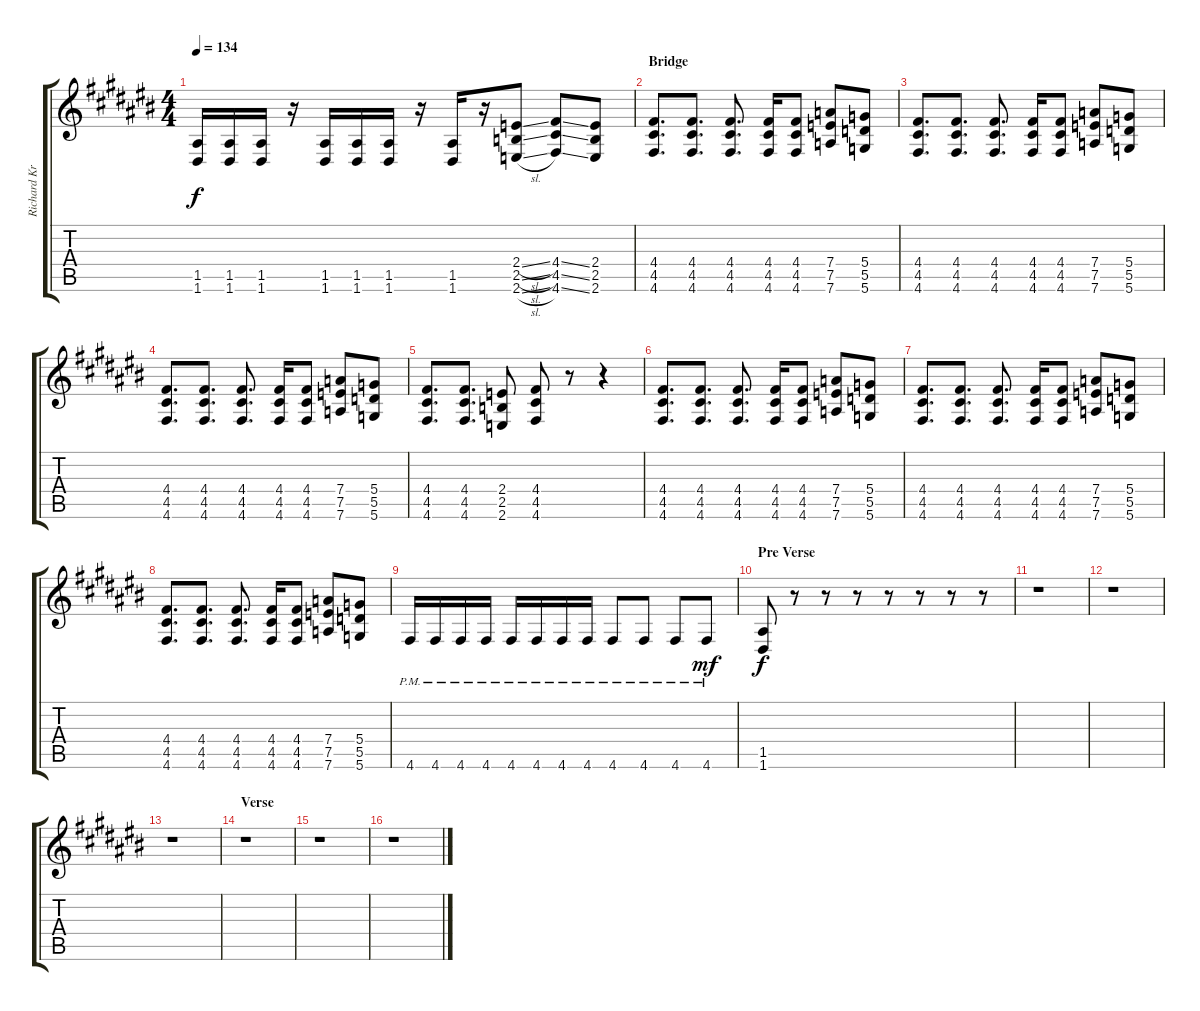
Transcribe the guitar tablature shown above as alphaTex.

\track ("Richard Kruspe-Bernstein - Guitar 1" "Richard Kr") {instrument distortionguitar}
\staff {score tabs}
\tuning (E4 B3 G3 D3 A2 D2) {hide}
\ts (4 4)
\tempo 134
\clef g2
\ks c#
(1.5 1.6).16{dy f} (1.5 1.6).16 (1.5 1.6).16 r.16 (1.5 1.6).16 (1.5 1.6).16 (1.5 1.6).16 r.16 (1.5 1.6).16 r.16 (2.4{sl} 2.5{sl} 2.6{sl}).8 (4.4{ss} 4.5{ss} 4.6{ss}).8 (2.4 2.5 2.6).8 |
\section ("" "Bridge")
(4.4 4.5 4.6).8{d} (4.4 4.5 4.6).8{d} (4.4 4.5 4.6).8{d} (4.4 4.5 4.6).16 (4.4 4.5 4.6).8 (7.4 7.5 7.6).8 (5.4 5.5 5.6).8 |
(4.4 4.5 4.6).8{d} (4.4 4.5 4.6).8{d} (4.4 4.5 4.6).8{d} (4.4 4.5 4.6).16 (4.4 4.5 4.6).8 (7.4 7.5 7.6).8 (5.4 5.5 5.6).8 |
(4.4 4.5 4.6).8{d} (4.4 4.5 4.6).8{d} (4.4 4.5 4.6).8{d} (4.4 4.5 4.6).16 (4.4 4.5 4.6).8 (7.4 7.5 7.6).8 (5.4 5.5 5.6).8 |
(4.4 4.5 4.6).8{d} (4.4 4.5 4.6).8{d} (2.4 2.5 2.6).8 (4.4 4.5 4.6).8 r.8 r.4 |
(4.4 4.5 4.6).8{d} (4.4 4.5 4.6).8{d} (4.4 4.5 4.6).8{d} (4.4 4.5 4.6).16 (4.4 4.5 4.6).8 (7.4 7.5 7.6).8 (5.4 5.5 5.6).8 |
(4.4 4.5 4.6).8{d} (4.4 4.5 4.6).8{d} (4.4 4.5 4.6).8{d} (4.4 4.5 4.6).16 (4.4 4.5 4.6).8 (7.4 7.5 7.6).8 (5.4 5.5 5.6).8 |
(4.4 4.5 4.6).8{d} (4.4 4.5 4.6).8{d} (4.4 4.5 4.6).8{d} (4.4 4.5 4.6).16 (4.4 4.5 4.6).8 (7.4 7.5 7.6).8 (5.4 5.5 5.6).8 |
4.6{pm}.16 4.6{pm}.16 4.6{pm}.16 4.6{pm}.16 4.6{pm}.16 4.6{pm}.16 4.6{pm}.16 4.6{pm}.16 4.6{pm}.8 4.6{pm}.8 4.6{pm}.8 4.6{pm}.8{dy mf} |
\section ("" "Pre Verse")
(1.5 1.6).8{dy f} r.8 r.8 r.8 r.8 r.8 r.8 r.8 |
r.1 |
r.1 |
r.1 |
\section ("" "Verse")
r.1 |
r.1 |
r.1
